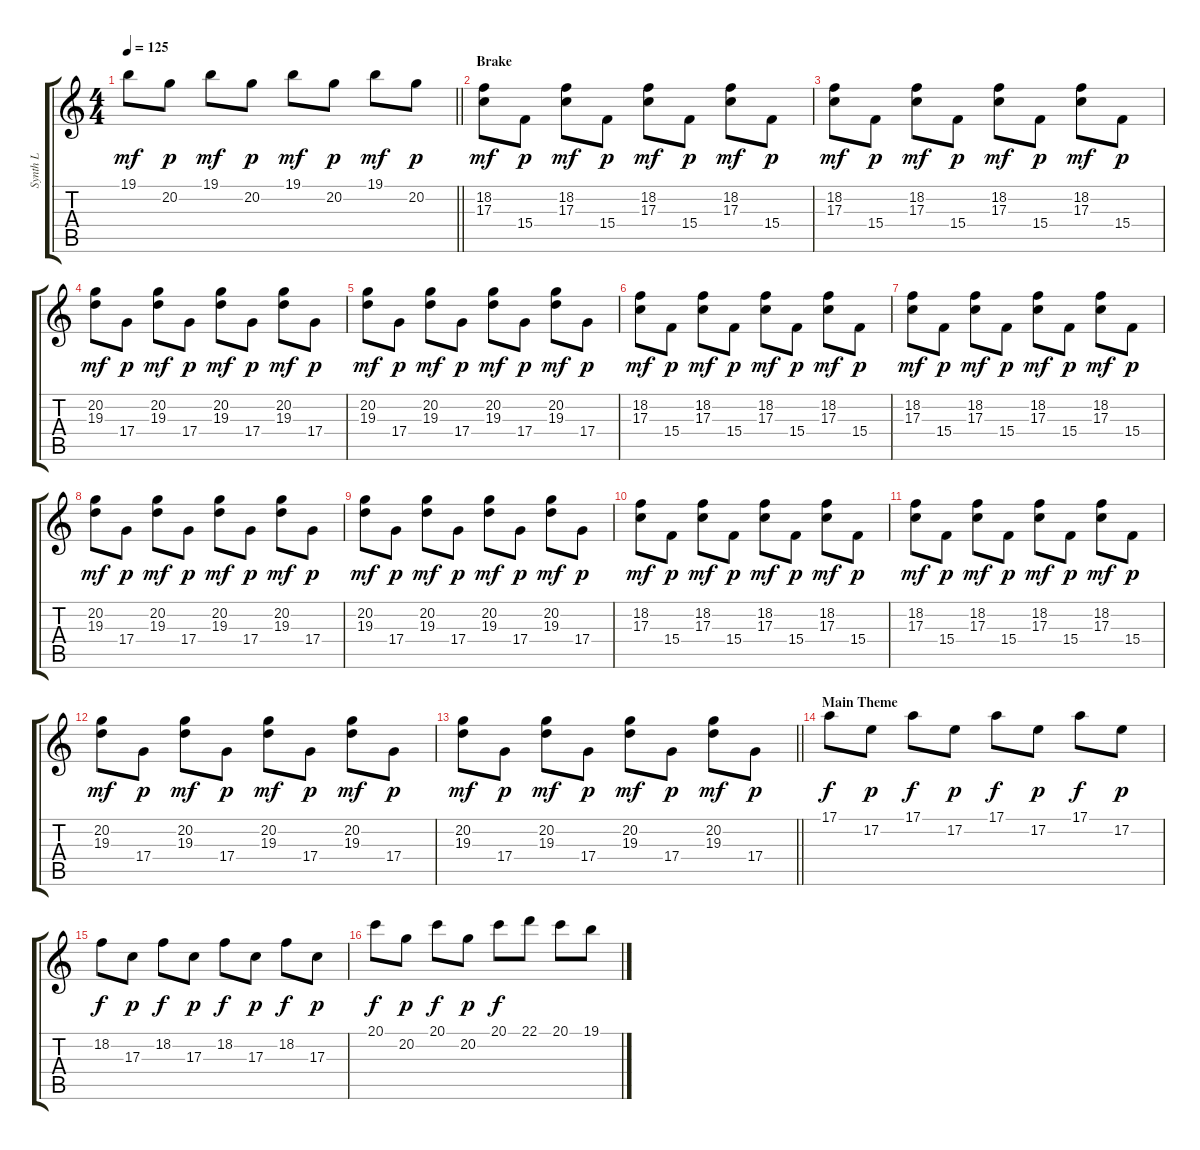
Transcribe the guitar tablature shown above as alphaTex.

\track ("Synth L" "Synth L") {instrument stringensemble1}
\staff {score tabs}
\tuning (E4 B3 G3 D3 A2 E2) {hide}
\ts (4 4)
\tempo 125
\clef g2
\barLineRight lightlight
\ks c
19.1.8{dy mf} 20.2.8{dy p} 19.1.8{dy mf} 20.2.8{dy p} 19.1.8{dy mf} 20.2.8{dy p} 19.1.8{dy mf} 20.2.8{dy p} |
\section ("" "Brake")
(18.2 17.3).8{dy mf} 15.4.8{dy p} (18.2 17.3).8{dy mf} 15.4.8{dy p} (18.2 17.3).8{dy mf} 15.4.8{dy p} (18.2 17.3).8{dy mf} 15.4.8{dy p} |
(18.2 17.3).8{dy mf} 15.4.8{dy p} (18.2 17.3).8{dy mf} 15.4.8{dy p} (18.2 17.3).8{dy mf} 15.4.8{dy p} (18.2 17.3).8{dy mf} 15.4.8{dy p} |
(20.2 19.3).8{dy mf} 17.4.8{dy p} (20.2 19.3).8{dy mf} 17.4.8{dy p} (20.2 19.3).8{dy mf} 17.4.8{dy p} (20.2 19.3).8{dy mf} 17.4.8{dy p} |
(20.2 19.3).8{dy mf} 17.4.8{dy p} (20.2 19.3).8{dy mf} 17.4.8{dy p} (20.2 19.3).8{dy mf} 17.4.8{dy p} (20.2 19.3).8{dy mf} 17.4.8{dy p} |
(18.2 17.3).8{dy mf} 15.4.8{dy p} (18.2 17.3).8{dy mf} 15.4.8{dy p} (18.2 17.3).8{dy mf} 15.4.8{dy p} (18.2 17.3).8{dy mf} 15.4.8{dy p} |
(18.2 17.3).8{dy mf} 15.4.8{dy p} (18.2 17.3).8{dy mf} 15.4.8{dy p} (18.2 17.3).8{dy mf} 15.4.8{dy p} (18.2 17.3).8{dy mf} 15.4.8{dy p} |
(20.2 19.3).8{dy mf} 17.4.8{dy p} (20.2 19.3).8{dy mf} 17.4.8{dy p} (20.2 19.3).8{dy mf} 17.4.8{dy p} (20.2 19.3).8{dy mf} 17.4.8{dy p} |
(20.2 19.3).8{dy mf} 17.4.8{dy p} (20.2 19.3).8{dy mf} 17.4.8{dy p} (20.2 19.3).8{dy mf} 17.4.8{dy p} (20.2 19.3).8{dy mf} 17.4.8{dy p} |
(18.2 17.3).8{dy mf} 15.4.8{dy p} (18.2 17.3).8{dy mf} 15.4.8{dy p} (18.2 17.3).8{dy mf} 15.4.8{dy p} (18.2 17.3).8{dy mf} 15.4.8{dy p} |
(18.2 17.3).8{dy mf} 15.4.8{dy p} (18.2 17.3).8{dy mf} 15.4.8{dy p} (18.2 17.3).8{dy mf} 15.4.8{dy p} (18.2 17.3).8{dy mf} 15.4.8{dy p} |
(20.2 19.3).8{dy mf} 17.4.8{dy p} (20.2 19.3).8{dy mf} 17.4.8{dy p} (20.2 19.3).8{dy mf} 17.4.8{dy p} (20.2 19.3).8{dy mf} 17.4.8{dy p} |
\barLineRight lightlight
(20.2 19.3).8{dy mf} 17.4.8{dy p} (20.2 19.3).8{dy mf} 17.4.8{dy p} (20.2 19.3).8{dy mf} 17.4.8{dy p} (20.2 19.3).8{dy mf} 17.4.8{dy p} |
\section ("" "Main Theme")
17.1.8{dy f} 17.2.8{dy p} 17.1.8{dy f} 17.2.8{dy p} 17.1.8{dy f} 17.2.8{dy p} 17.1.8{dy f} 17.2.8{dy p} |
18.2.8{dy f} 17.3.8{dy p} 18.2.8{dy f} 17.3.8{dy p} 18.2.8{dy f} 17.3.8{dy p} 18.2.8{dy f} 17.3.8{dy p} |
20.1.8{dy f} 20.2.8{dy p} 20.1.8{dy f} 20.2.8{dy p} 20.1.8{dy f} 22.1.8 20.1.8 19.1.8
